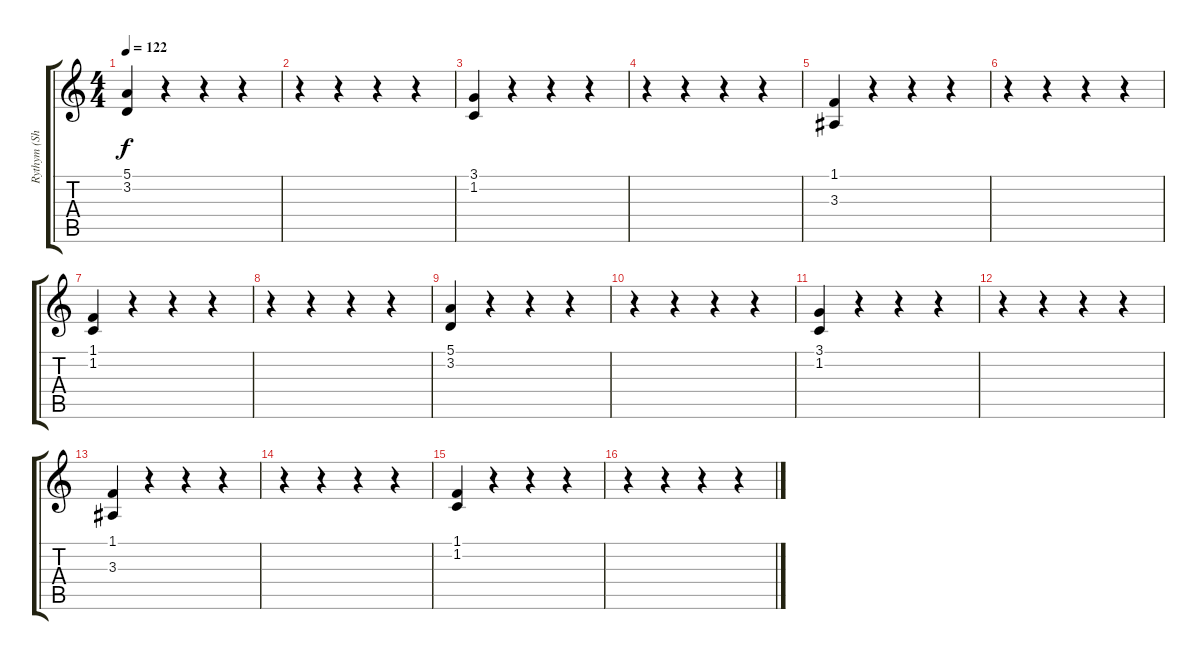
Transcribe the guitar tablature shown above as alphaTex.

\track ("Rythym (Shamisen)" "Rythym (Sh") {instrument shamisen}
\staff {score tabs}
\tuning (E4 B3 G3 D3 A2 E2) {hide}
\ts (4 4)
\tempo 122
\clef g2
\ks c
(5.1 3.2).4{dy f instrument shamisen} r.4 r.4 r.4 |
r.4 r.4 r.4 r.4 |
(3.1 1.2).4 r.4 r.4 r.4 |
r.4 r.4 r.4 r.4 |
(1.1 3.3).4 r.4 r.4 r.4 |
r.4 r.4 r.4 r.4 |
(1.1 1.2).4 r.4 r.4 r.4 |
r.4 r.4 r.4 r.4 |
(5.1 3.2).4 r.4 r.4 r.4 |
r.4 r.4 r.4 r.4 |
(3.1 1.2).4 r.4 r.4 r.4 |
r.4 r.4 r.4 r.4 |
(1.1 3.3).4 r.4 r.4 r.4 |
r.4 r.4 r.4 r.4 |
(1.1 1.2).4 r.4 r.4 r.4 |
r.4 r.4 r.4 r.4
